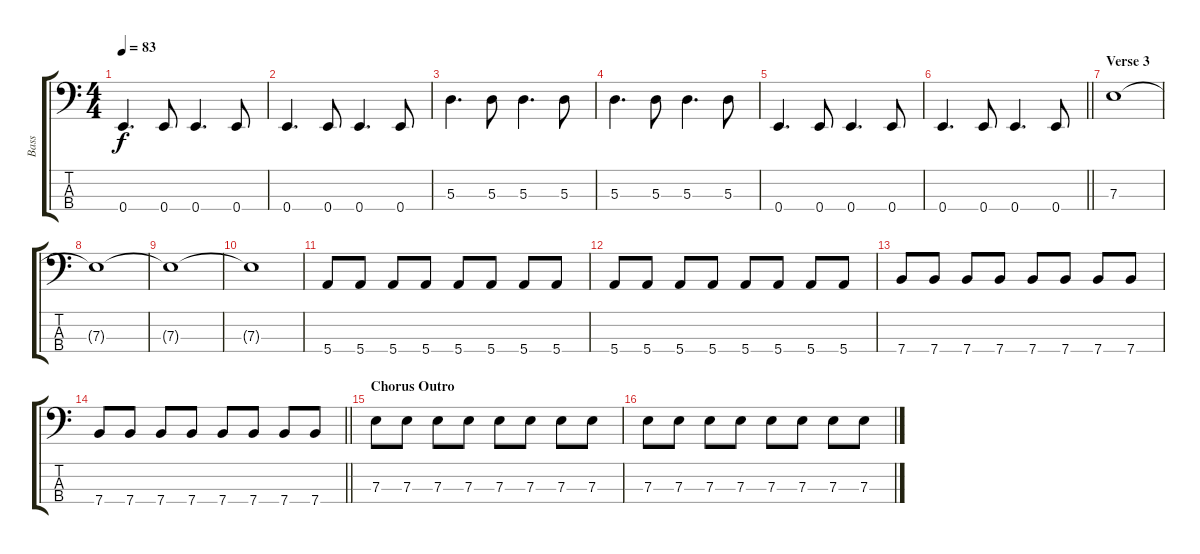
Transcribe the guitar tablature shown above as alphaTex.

\track ("Bass" "Bass") {instrument electricbassfinger}
\staff {score tabs}
\tuning (G2 D2 A1 E1) {hide}
\ts (4 4)
\tempo 83
\clef f4
\ks c
0.4.4{d dy f} 0.4.8 0.4.4{d} 0.4.8 |
0.4.4{d} 0.4.8 0.4.4{d} 0.4.8 |
5.3.4{d} 5.3.8 5.3.4{d} 5.3.8 |
5.3.4{d} 5.3.8 5.3.4{d} 5.3.8 |
0.4.4{d} 0.4.8 0.4.4{d} 0.4.8 |
\barLineRight lightlight
0.4.4{d} 0.4.8 0.4.4{d} 0.4.8 |
\section ("" "Verse 3")
7.3.1 |
7.3{t}.1 |
7.3{t}.1 |
7.3{t}.1 |
5.4.8 5.4.8 5.4.8 5.4.8 5.4.8 5.4.8 5.4.8 5.4.8 |
5.4.8 5.4.8 5.4.8 5.4.8 5.4.8 5.4.8 5.4.8 5.4.8 |
7.4.8 7.4.8 7.4.8 7.4.8 7.4.8 7.4.8 7.4.8 7.4.8 |
\barLineRight lightlight
7.4.8 7.4.8 7.4.8 7.4.8 7.4.8 7.4.8 7.4.8 7.4.8 |
\section ("" "Chorus Outro")
7.3.8 7.3.8 7.3.8 7.3.8 7.3.8 7.3.8 7.3.8 7.3.8 |
7.3.8 7.3.8 7.3.8 7.3.8 7.3.8 7.3.8 7.3.8 7.3.8
